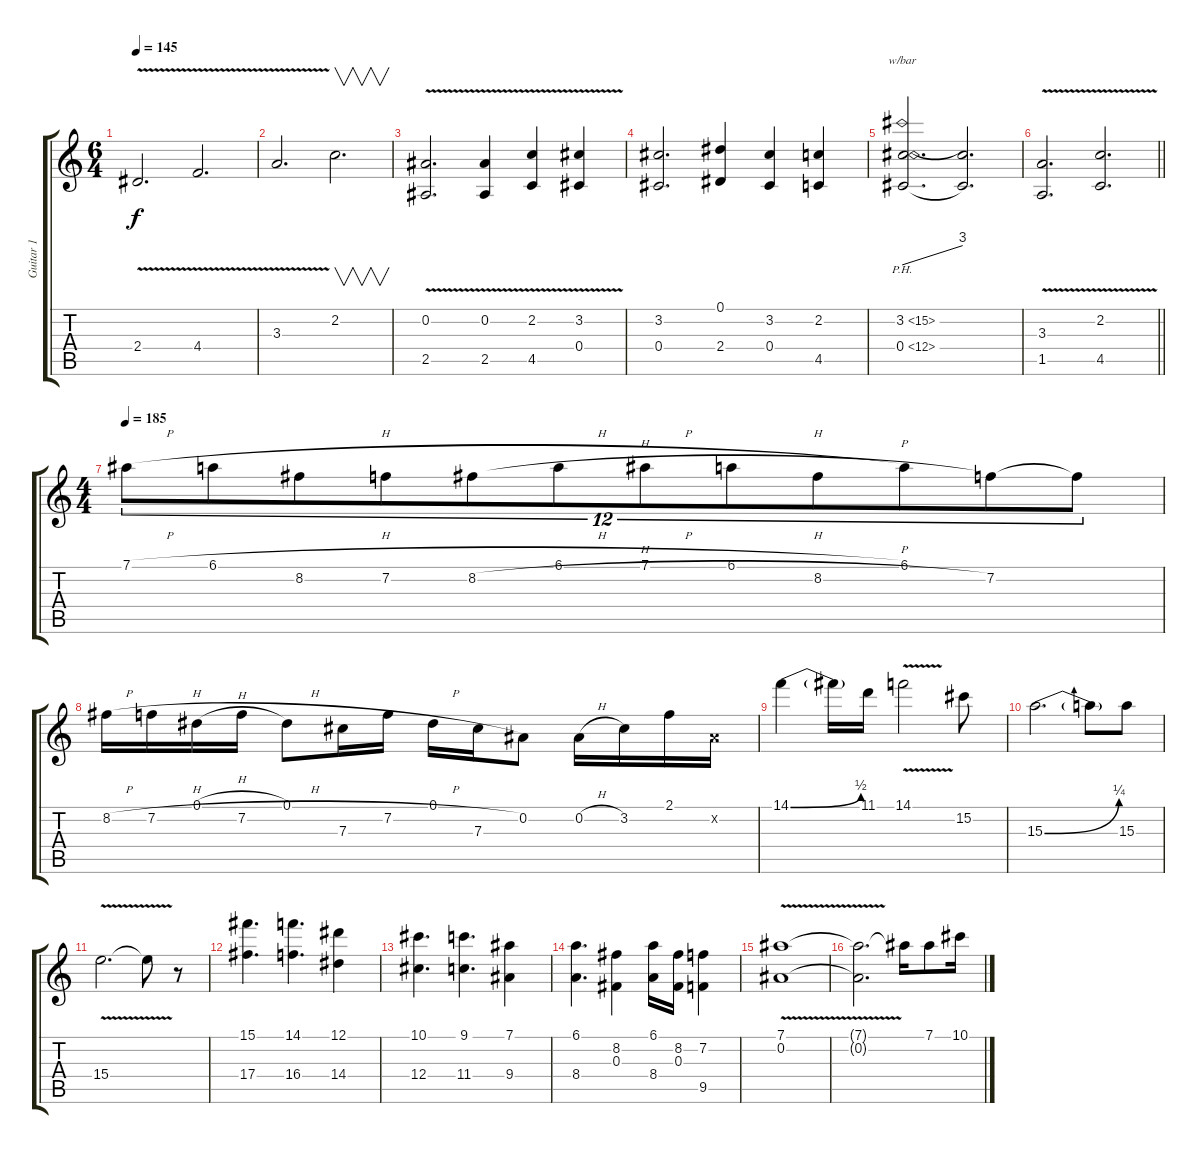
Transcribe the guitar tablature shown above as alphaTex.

\track ("Guitar 1" "Guitar 1") {instrument distortionguitar}
\staff {score tabs}
\tuning (Eb4 Bb3 Gb3 Db3 Ab2 Eb2) {hide}
\ts (6 4)
\tempo 145
\clef g2
\ks c
2.4{v}.2{d dy f} 4.4{v}.2{d} |
3.3{v}.2{d} 2.2.2{v d} |
(0.2{v} 2.5).2{d} (0.2{v} 2.5).4 (2.2{v} 4.5).4 (3.2{v} 0.4).4 |
(3.2 0.4).2{d} (0.1 2.4).4 (3.2 0.4).4 (2.2 4.5).4 |
(3.2{ph 12} 0.4{ph 12}).2{d tbe (dive default 0 0 60 12)} (3.2{t} 0.4{t}).2{d} |
\barLineRight lightlight
(3.3{v} 1.5).2{d} (2.2{v} 4.5).2{d} |
\ts (4 4)
\tempo 185
7.1{h}.8{tu (12 8)} 6.1{h}.8{tu (12 8)} 8.2.8{tu (12 8)} 7.2.8{tu (12 8)} 8.2{h}.8{tu (12 8)} 6.1{h}.8{tu (12 8)} 7.1{h}.8{tu (12 8)} 6.1{h}.8{tu (12 8)} 8.2{h}.8{tu (12 8)} 6.1.8{tu (12 8)} 7.2.8{tu (12 8)} 7.2{t}.8{tu (12 8)} |
8.2{h}.16 7.2{h}.16 0.1{h}.16 7.2{h}.16 0.1.8 7.3.16 7.2{h}.16 0.1.16 7.3.16 0.2.8 0.2{h}.16 3.2.16 2.1.16 0.2{x}.16 |
14.1{be (bend 0 0 60 2)}.4 14.1{t}.16 11.1.16 14.1{v}.2 15.2.8 |
15.3{be (bend 0 0 60 1)}.2{d} 15.3{t}.8 15.3.8 |
15.4{v}.2{d} 15.4{t}.8 r.8 |
(15.1 17.4).4{d} (14.1 16.4).4{d} (12.1 14.4).4 |
(10.1 12.4).4{d} (9.1 11.4).4{d} (7.1 9.4).4 |
(6.1 8.4).4{d} (8.2 0.3).4 (6.1 8.4).16 (8.2 0.3).16 (7.2 9.5).4 |
(7.1{v} 0.2).1 |
(7.1{t} 0.2{t}).2{d} 7.1{t}.16 7.1.8 10.1{h}.16
